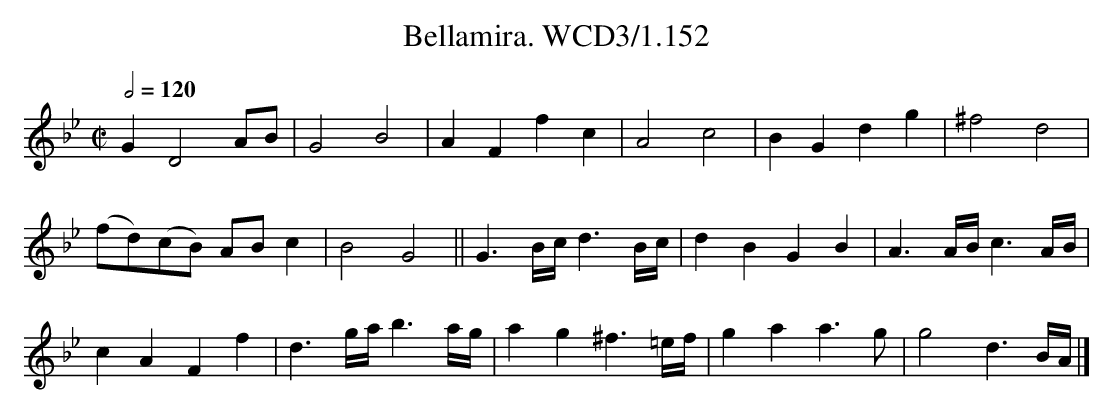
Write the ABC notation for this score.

X:1
T:Bellamira. WCD3/1.152
M:C|
L:1/4
Q:1/2=120
K:Gm
G D2 A/B/|G2 B2|AF fc|A2 c2|BG dg|^f2 d2|
L:1/8
(fd)(cB) ABc2|B4 G4||G3B/c/ d3B/c/|\
d2B2 G2B2|A3A/B/ c3A/B/|
c2A2 F2f2|d3g/a/ b3a/g/|\
a2g2 ^f3=e/f/|g2a2 a3g|g4 d3B/A/|]
